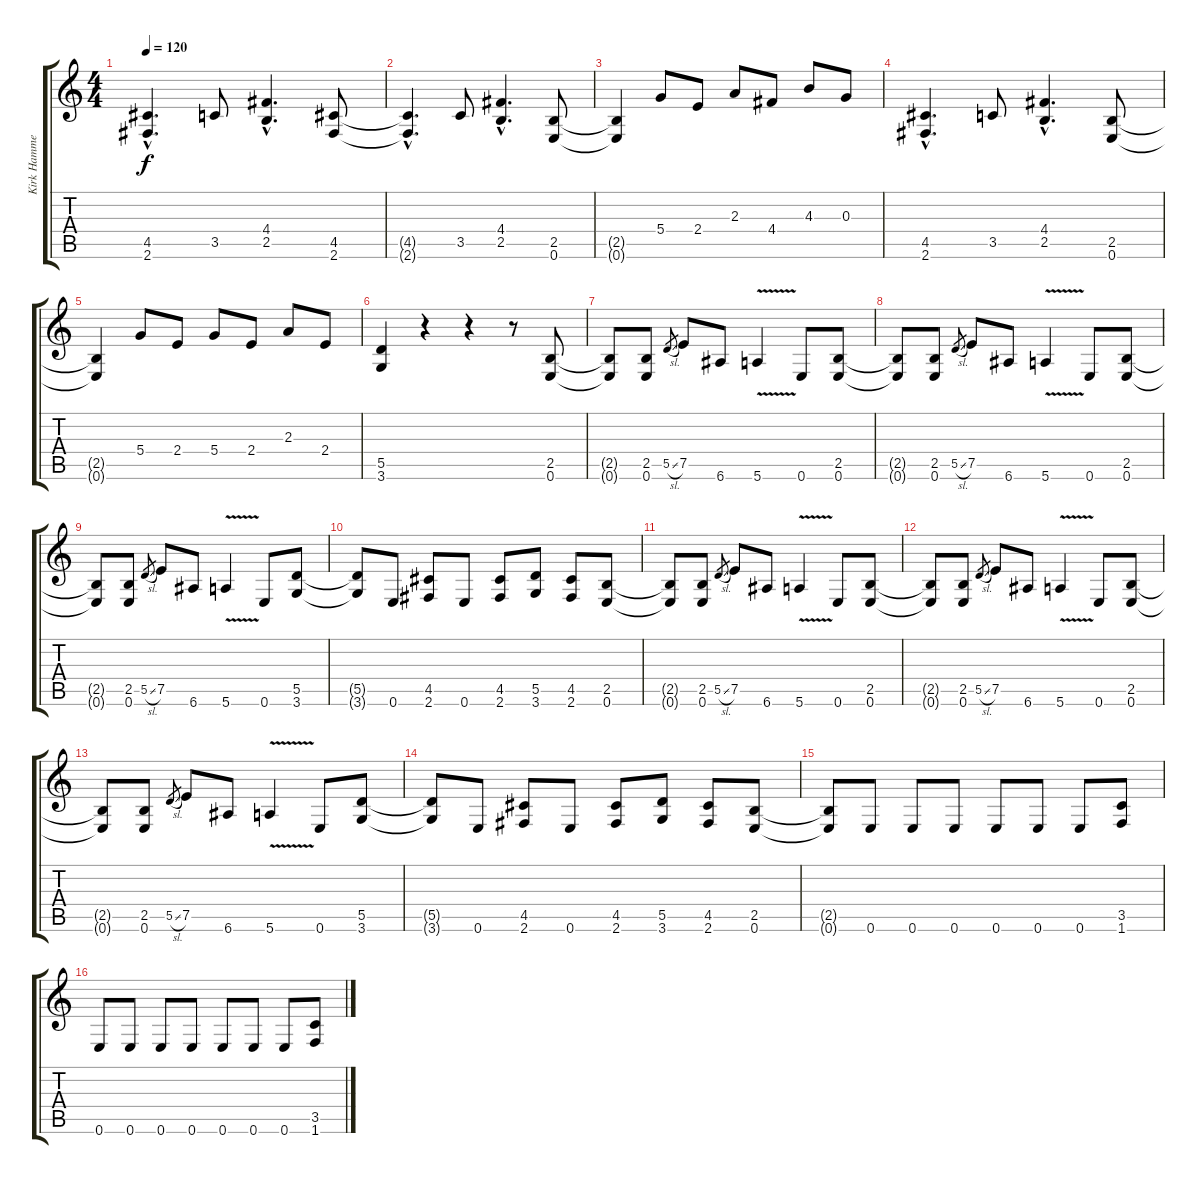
\track ("Kirk Hammett (Rhythm)" "Kirk Hamme") {instrument distortionguitar}
\staff {score tabs}
\tuning (E4 B3 G3 D3 A2 E2) {hide}
\ts (4 4)
\tempo 120
\clef g2
\ks c
(4.5{hac t} 2.6{hac t}).4{d dy f} 3.5.8 (4.4{hac} 2.5{hac}).4{d} (4.5 2.6).8 |
(4.5{hac t} 2.6{hac t}).4{d} 3.5.8 (4.4{hac} 2.5{hac}).4{d} (2.5 0.6).8 |
(2.5{t} 0.6{t}).4 5.4.8 2.4.8 2.3.8 4.4.8 4.3.8 0.3.8 |
(4.5{hac} 2.6{hac}).4{d} 3.5.8 (4.4{hac} 2.5{hac}).4{d} (2.5 0.6).8 |
(2.5{t} 0.6{t}).4 5.4.8 2.4.8 5.4.8 2.4.8 2.3.8 2.4.8 |
(5.5 3.6).4 r.4 r.4 r.8 (2.5 0.6).8 |
(2.5{t} 0.6{t}).8 (2.5 0.6).8 5.5{sl}.8{gr} 7.5.8 6.6.8 5.6{v}.4 0.6.8 (2.5 0.6).8 |
(2.5{t} 0.6{t}).8 (2.5 0.6).8 5.5{sl}.8{gr} 7.5.8 6.6.8 5.6{v}.4 0.6.8 (2.5 0.6).8 |
(2.5{t} 0.6{t}).8 (2.5 0.6).8 5.5{sl}.8{gr} 7.5.8 6.6.8 5.6{v}.4 0.6.8 (5.5 3.6).8 |
(5.5{t} 3.6{t}).8 0.6.8 (4.5 2.6).8 0.6.8 (4.5 2.6).8 (5.5 3.6).8 (4.5 2.6).8 (2.5 0.6).8 |
(2.5{t} 0.6{t}).8 (2.5 0.6).8 5.5{sl}.8{gr} 7.5.8 6.6.8 5.6{v}.4 0.6.8 (2.5 0.6).8 |
(2.5{t} 0.6{t}).8 (2.5 0.6).8 5.5{sl}.8{gr} 7.5.8 6.6.8 5.6{v}.4 0.6.8 (2.5 0.6).8 |
(2.5{t} 0.6{t}).8 (2.5 0.6).8 5.5{sl}.8{gr} 7.5.8 6.6.8 5.6{v}.4 0.6.8 (5.5 3.6).8 |
(5.5{t} 3.6{t}).8 0.6.8 (4.5 2.6).8 0.6.8 (4.5 2.6).8 (5.5 3.6).8 (4.5 2.6).8 (2.5 0.6).8 |
(2.5{t} 0.6{t}).8 0.6.8 0.6.8 0.6.8 0.6.8 0.6.8 0.6.8 (3.5 1.6).8 |
0.6.8 0.6.8 0.6.8 0.6.8 0.6.8 0.6.8 0.6.8 (3.5 1.6).8
